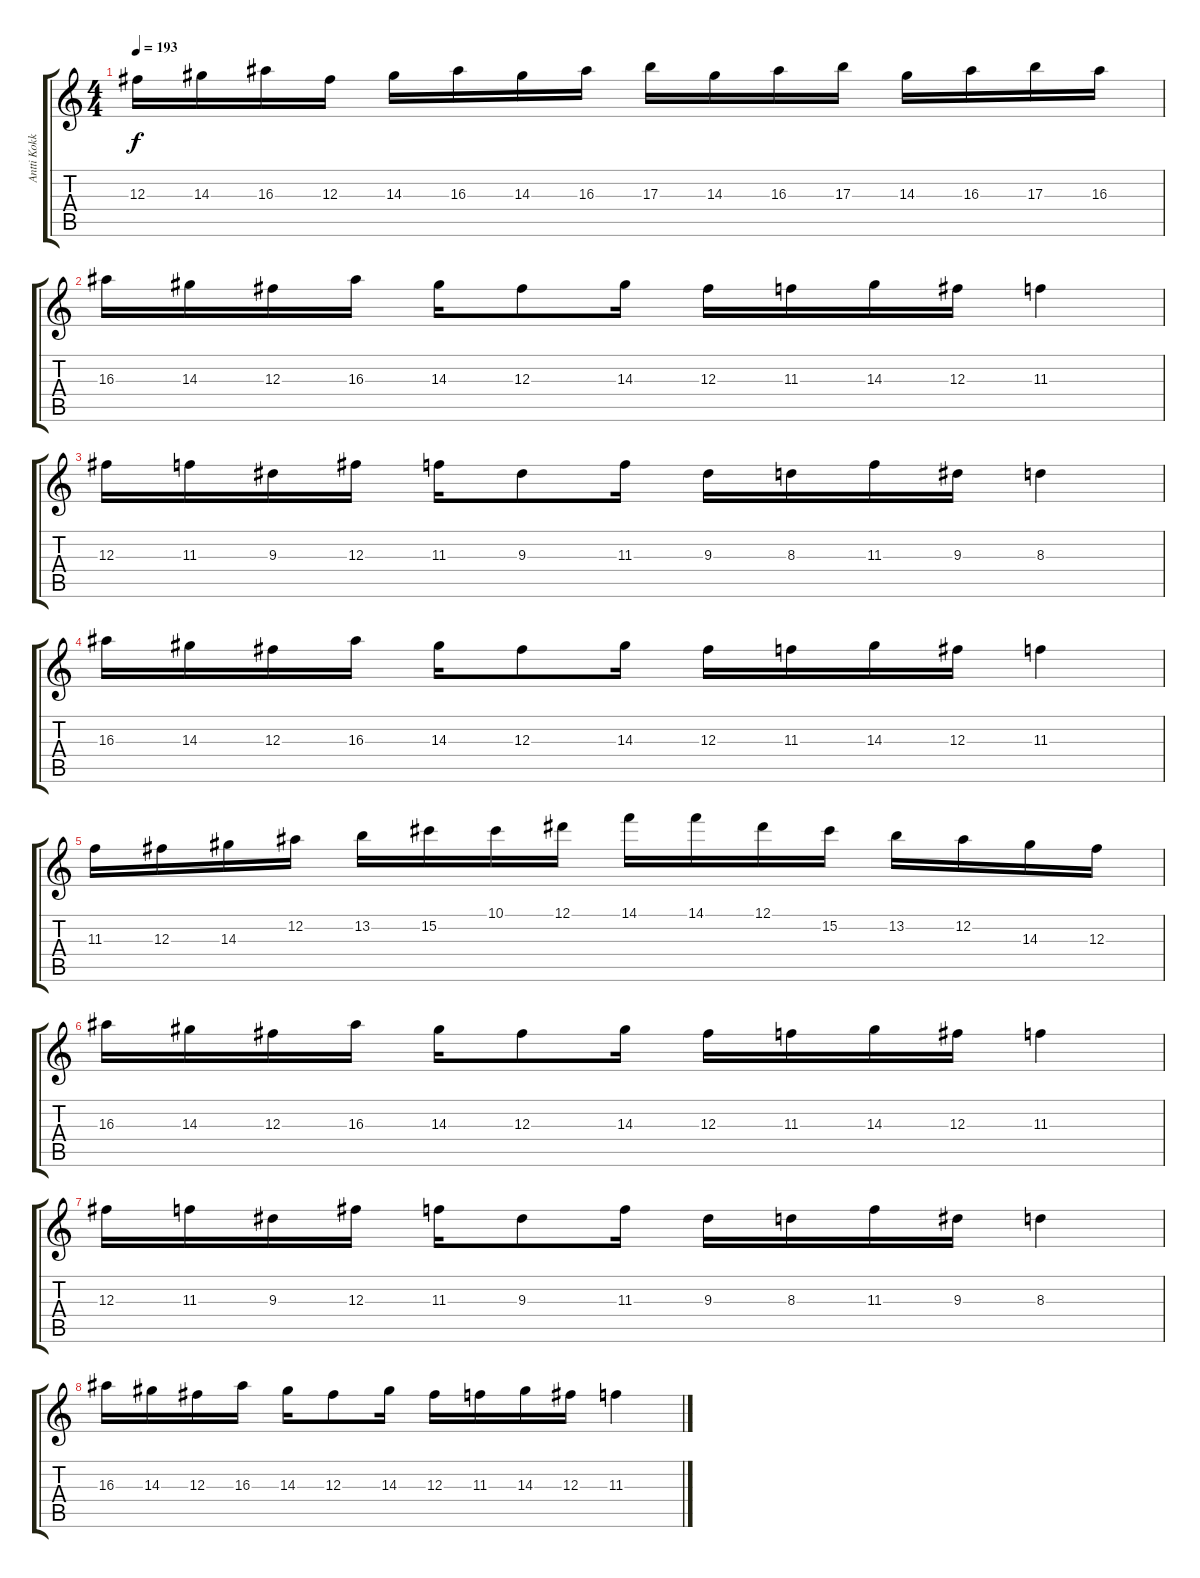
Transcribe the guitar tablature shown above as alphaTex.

\track ("Antti Kokko" "Antti Kokk") {instrument overdrivenguitar}
\staff {score tabs}
\tuning (Eb4 Bb3 Gb3 Db3 Ab2 Eb2) {hide}
\ts (4 4)
\tempo 193
\clef g2
\ks c
12.3.16{dy f} 14.3.16 16.3.16 12.3.16 14.3.16 16.3.16 14.3.16 16.3.16 17.3.16 14.3.16 16.3.16 17.3.16 14.3.16 16.3.16 17.3.16 16.3.16 |
16.3.16 14.3.16 12.3.16 16.3.16 14.3.16 12.3.8 14.3.16 12.3.16 11.3.16 14.3.16 12.3.16 11.3.4 |
12.3.16 11.3.16 9.3.16 12.3.16 11.3.16 9.3.8 11.3.16 9.3.16 8.3.16 11.3.16 9.3.16 8.3.4 |
16.3.16 14.3.16 12.3.16 16.3.16 14.3.16 12.3.8 14.3.16 12.3.16 11.3.16 14.3.16 12.3.16 11.3.4 |
11.3.16 12.3.16 14.3.16 12.2.16 13.2.16 15.2.16 10.1.16 12.1.16 14.1.16 14.1.16 12.1.16 15.2.16 13.2.16 12.2.16 14.3.16 12.3.16 |
16.3.16 14.3.16 12.3.16 16.3.16 14.3.16 12.3.8 14.3.16 12.3.16 11.3.16 14.3.16 12.3.16 11.3.4 |
12.3.16 11.3.16 9.3.16 12.3.16 11.3.16 9.3.8 11.3.16 9.3.16 8.3.16 11.3.16 9.3.16 8.3.4 |
16.3.16 14.3.16 12.3.16 16.3.16 14.3.16 12.3.8 14.3.16 12.3.16 11.3.16 14.3.16 12.3.16 11.3.4
